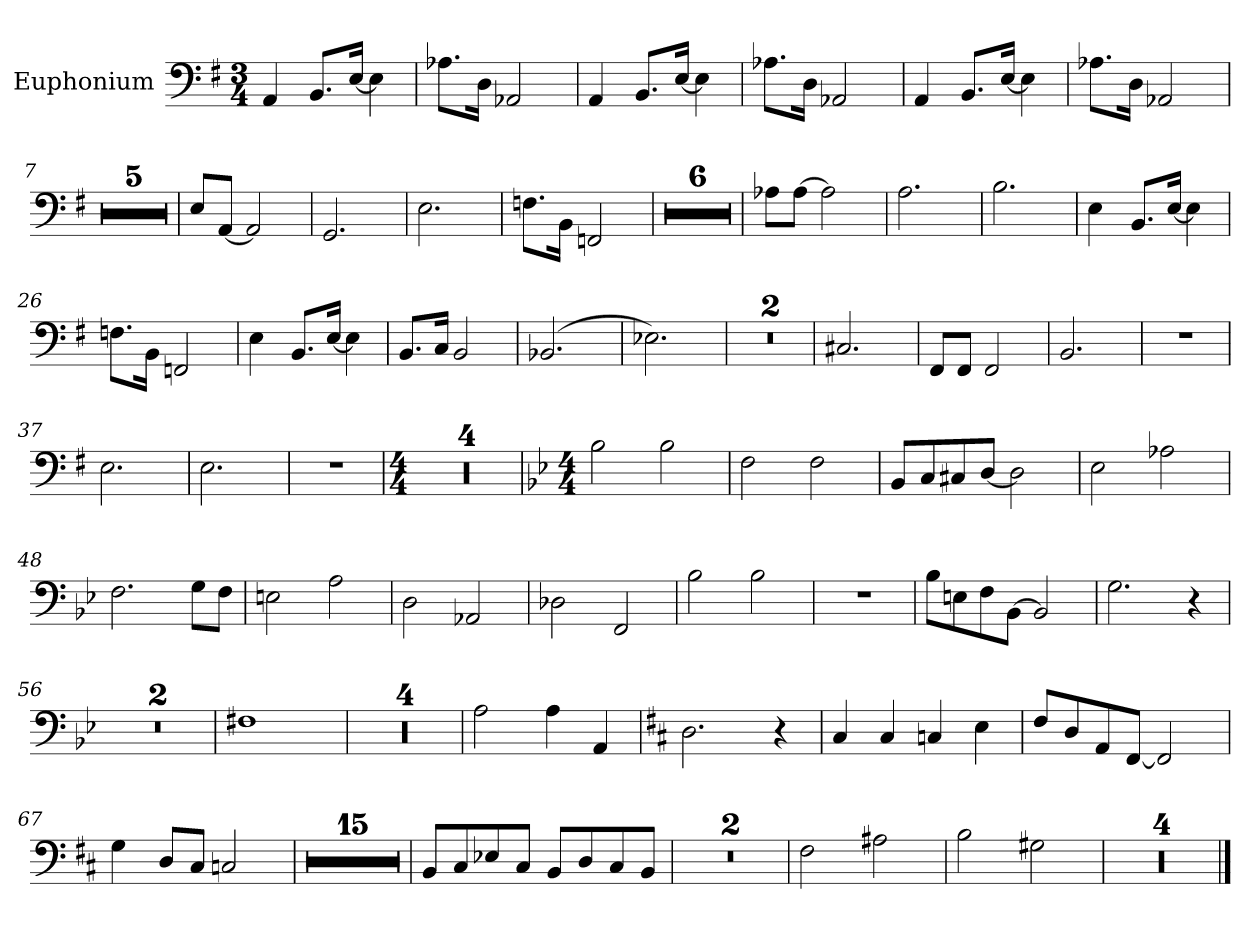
**kern
*part1
*staff1
*I"Euphonium
*I'Euph.
*clefF4
*k[f#]
*M3/4
=1
4AA/
8.BB/L
[16E/Jk
4E\]
=2
8.A-X\L
16D\Jk
2AA-X/
=3
4AA/
8.BB/L
[16E/Jk
4E\]
=4
8.A-X\L
16D\Jk
2AA-X/
=5
4AA/
8.BB/L
[16E/Jk
4E\]
=6
8.A-X\L
16D\Jk
2AA-X/
=7
2.r
=8
2.r
=9
2.r
=10
2.r
=11
2.r
=12
8E/L
[8AA/J
2AA/]
=13
2.GG/
!!LO:LB:g=z
=14
2.E\
=15
8.Fn\L
16BB\Jk
2FFn/
=16
2.r
=17
2.r
=18
2.r
=19
2.r
=20
2.r
=21
2.r
=22
8A-X\L
[8A-\J
2A-\]
=23
2.A\
=24
2.B\
=25
4E\
8.BB/L
[16E/Jk
4E\]
=26
8.Fn\L
16BB\Jk
2FFn/
=27
4E\
8.BB/L
[16E/Jk
4E\]
=28
8.BB/L
16C/Jk
2BB/
!!LO:LB:g=z
=29
(2.BB-X/
=30
2.E-X\)
=31
2.r
=32
2.r
=33
2.C#X/
=34
8FF#/L
8FF#/J
2FF#/
=35
2.BB/
=36
2.r
=37
2.E\
=38
2.E\
=39
2.r
=40
*M4/4
1r
=41
1r
=42
1r
=43
1r
=44
*k[b-e-]
*M4/4
2B-\
2B-\
=45
2F\
2F\
!!LO:LB:g=z
=46
8BB-/L
8C/
8C#X/
[8D/J
2D\]
=47
2E-\
2A-X\
=48
2.F\
8G\L
8F\J
=49
2En\
2A\
=50
2D\
2AA-X/
=51
2D-X\
2FF/
=52
2B-\
2B-\
=53
1r
=54
8B-\L
8En\
8F\
[8BB-\J
2BB-/]
=55
2.G\
4r
=56
1r
=57
1r
!!LO:LB:g=z
=58
1F#X
=59
1r
=60
1r
=61
1r
=62
1r
=63
2A\
4A\
4AA/
=64
*k[f#c#]
2.D\
4r
=65
4C#/
4C#/
4Cn/
4E\
=66
8F#/L
8D/
8AA/
[8FF#/J
2FF#/]
=67
4G\
8D/L
8C#/J
2Cn/
=68
1r
=69
1r
=70
1r
=71
1r
=72
1r
=73
1r
=74
1r
=75
1r
=76
1r
=77
1r
=78
1r
=79
1r
=80
1r
=81
1r
=82
1r
=83
8BB/L
8C#/
8E-X/
8C#/J
8BB/L
8D/
8C#/
8BB/J
!!LO:LB:g=z
=84
1r
=85
1r
=86
2F#\
2A#X\
=87
2B\
2G#X\
=88
1r
=89
1r
=90
1r
=91
1r
==
*-
